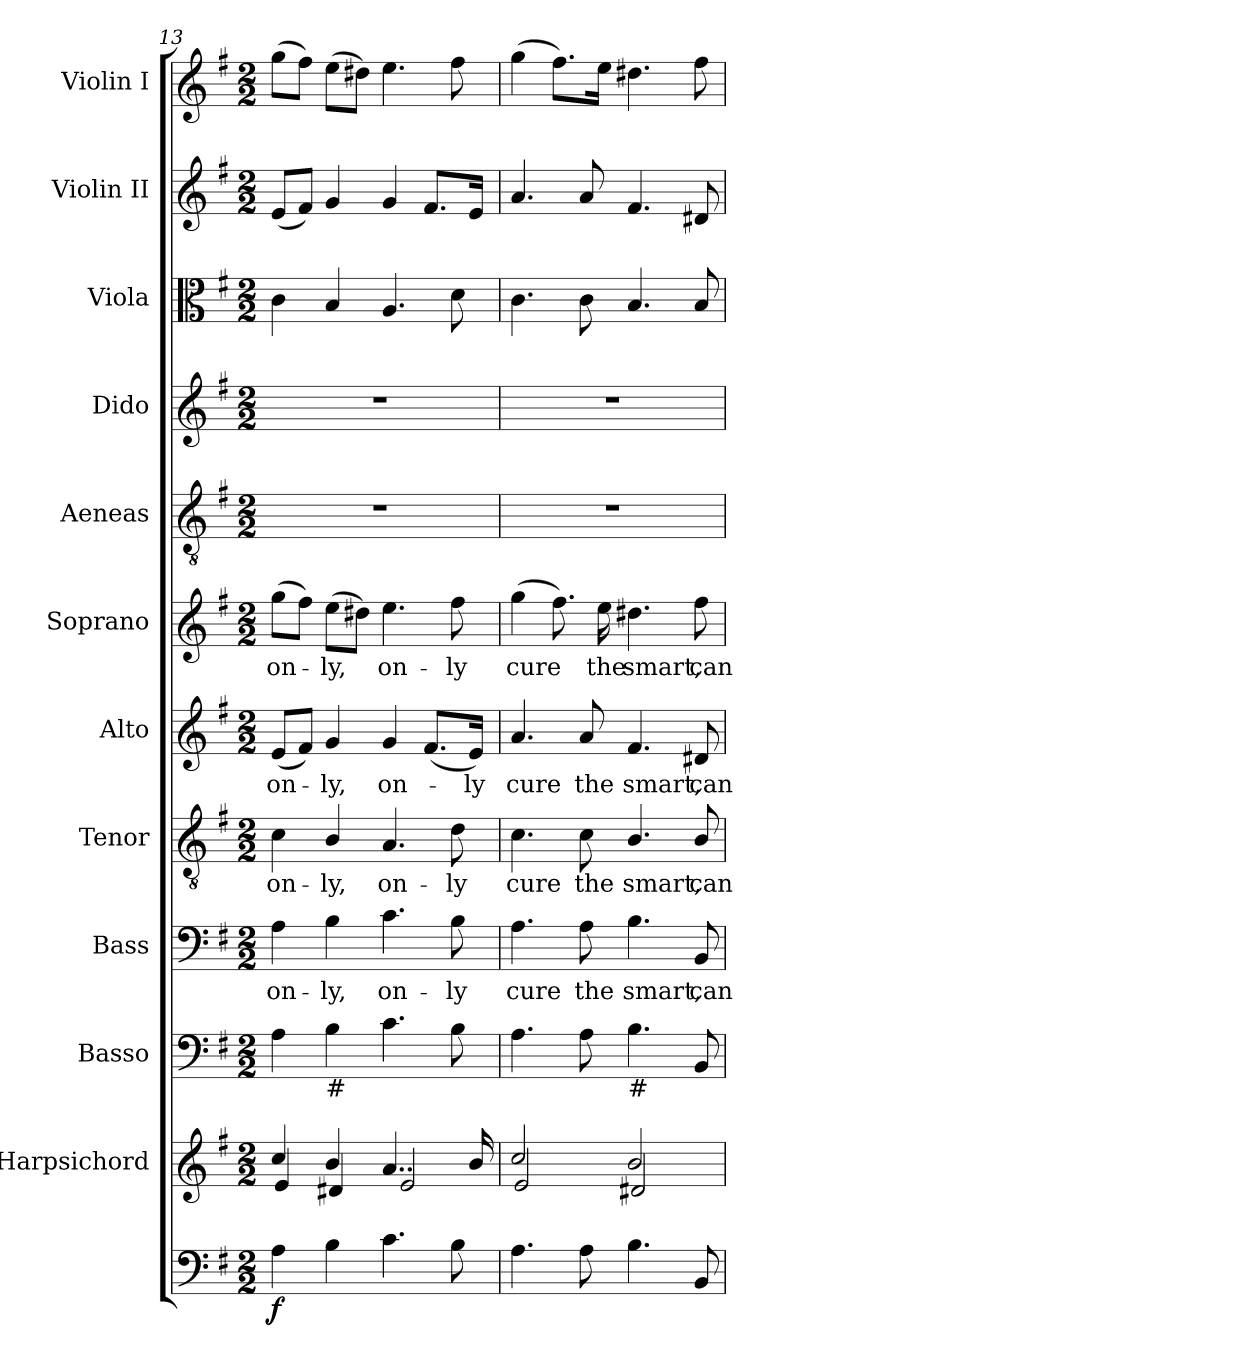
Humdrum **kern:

**kern	**dynam	**kern	**kern	**kern	**text	**kern	**text	**kern	**text	**kern	**text	**kern	**kern	**kern	**kern	**kern
*part12	*part12	*part11	*part10	*part9	*part9	*part8	*part8	*part7	*part7	*part6	*part6	*part5	*part4	*part3	*part2	*part1
*staff12	*staff12	*staff11	*staff10	*staff9	*staff9	*staff8	*staff8	*staff7	*staff7	*staff6	*staff6	*staff5	*staff4	*staff3	*staff2	*staff1
*	*	*I"Harpsichord	*I"Basso	*I"Bass	*	*I"Tenor	*	*I"Alto	*	*I"Soprano	*	*I"Aeneas	*I"Dido	*I"Viola	*I"Violin II	*I"Violin I
*	*	*	*	*I'B.	*	*I'T.	*	*I'A.	*	*I'S.	*	*	*	*I'Viola	*I'Vln. II	*I'Vln. I
!!LO:PB:g=z
*clefF4	*	*clefG2	*clefF4	*clefF4	*	*clefGv2	*	*clefG2	*	*clefG2	*	*clefGv2	*clefG2	*clefC3	*clefG2	*clefG2
*	*	*	*	*	*	*ITrd7c12	*	*	*	*	*	*ITrd7c12	*	*	*	*
*k[f#]	*	*k[f#]	*k[f#]	*k[f#]	*	*k[f#]	*	*k[f#]	*	*k[f#]	*	*k[f#]	*k[f#]	*k[f#]	*k[f#]	*k[f#]
*G:	*	*G:	*G:	*G:	*	*G:	*	*G:	*	*G:	*	*G:	*G:	*G:	*G:	*G:
*M2/2	*	*M2/2	*M2/2	*M2/2	*	*M2/2	*	*M2/2	*	*M2/2	*	*M2/2	*M2/2	*M2/2	*M2/2	*M2/2
=13	=13	=13	=13	=13	=13	=13	=13	=13	=13	=13	=13	=13	=13	=13	=13	=13
*	*	*^	*	*	*	*	*	*	*	*	*	*	*	*	*	*
!	!	!	!	!	!	!LO:LY:b:color=#000000	!	!	!	!	!	!	!	!	!	!	!
!	!	!	!	!	!	!	!	!LO:LY:b:color=#000000	!	!	!	!	!	!	!	!	!
!	!	!	!	!	!	!	!	!	!	!LO:LY:b:color=#000000	!	!	!	!	!	!	!
!	!	!	!	!	!	!	!	!	!	!	!	!LO:LY:b:color=#000000	!	!	!	!	!
4Ai\	f	4cci/	4ei/	4Ai\	4Ai\	on-	4Ci\	on-	(8ei/L	on-	(8ggi\L	on-	1r	1r	4ci\	(8ei/L	(8ggi\L
.	.	.	.	.	.	.	.	.	8f#i/J)	.	8ff#i\J)	.	.	.	.	8f#i/J)	8ff#i\J)
!	!	!	!	!	!	!LO:LY:b:color=#000000	!	!	!	!	!	!	!	!	!	!	!
!	!	!	!	!	!	!	!	!LO:LY:b:color=#000000	!	!	!	!	!	!	!	!	!
!	!	!	!	!	!	!	!	!	!	!LO:LY:b:color=#000000	!	!	!	!	!	!	!
!	!	!	!	!LO:TX:b:t=#	!	!	!	!	!	!	!	!	!	!	!	!	!
!	!	!	!	!	!	!	!	!	!	!	!	!LO:LY:b:color=#000000	!	!	!	!	!
4Bi\	.	4bi/	4d#Xi/	4Bi\	4Bi\	-ly,	4BBi/	-ly,	4gi/	-ly,	(8eei\L	-ly,	.	.	4Bi/	4gi/	(8eei\L
.	.	.	.	.	.	.	.	.	.	.	8dd#Xi\J)	.	.	.	.	.	8dd#Xi\J)
!	!	!	!	!	!	!LO:LY:b:color=#000000	!	!	!	!	!	!	!	!	!	!	!
!	!	!	!	!	!	!	!	!LO:LY:b:color=#000000	!	!	!	!	!	!	!	!	!
!	!	!	!	!	!	!	!	!	!	!LO:LY:b:color=#000000	!	!	!	!	!	!	!
!	!	!	!	!	!	!	!	!	!	!	!	!LO:LY:b:color=#000000	!	!	!	!	!
4.ci\	.	4..ai/	2ei/	4.ci\	4.ci\	on-	4.AAi/	on-	4gi/	on-	4.eei\	on-	.	.	4.Ai/	4gi/	4.eei\
.	.	.	.	.	.	.	.	.	(8.f#i/L	.	.	.	.	.	.	8.f#i/L	.
!	!	!	!	!	!	!LO:LY:b:color=#000000	!	!	!	!	!	!	!	!	!	!	!
!	!	!	!	!	!	!	!	!LO:LY:b:color=#000000	!	!	!	!	!	!	!	!	!
!	!	!	!	!	!	!	!	!	!	!	!	!LO:LY:b:color=#000000	!	!	!	!	!
8Bi\	.	.	.	8Bi\	8Bi\	-ly	8Di\	-ly	.	.	8ff#i\	-ly	.	.	8di\	.	8ff#i\
!	!	!	!	!	!	!	!	!	!	!LO:LY:b:color=#000000	!	!	!	!	!	!	!
.	.	16bi/	.	.	.	.	.	.	16ei/Jk)	-ly	.	.	.	.	.	16ei/Jk	.
=14	=14	=14	=14	=14	=14	=14	=14	=14	=14	=14	=14	=14	=14	=14	=14	=14	=14
!	!	!	!	!	!	!LO:LY:b:color=#000000	!	!	!	!	!	!	!	!	!	!	!
!	!	!	!	!	!	!	!	!LO:LY:b:color=#000000	!	!	!	!	!	!	!	!	!
!	!	!	!	!	!	!	!	!	!	!LO:LY:b:color=#000000	!	!	!	!	!	!	!
!	!	!	!	!	!	!	!	!	!	!	!	!LO:LY:b:color=#000000	!	!	!	!	!
4.Ai\	.	2cci/	2ei/	4.Ai\	4.Ai\	cure	4.Ci\	cure	4.ai/	cure	(4ggi\	cure	1r	1r	4.ci\	4.ai/	(4ggi\
.	.	.	.	.	.	.	.	.	.	.	8.ff#i\)	.	.	.	.	.	8.ff#i\L)
!	!	!	!	!	!	!LO:LY:b:color=#000000	!	!	!	!	!	!	!	!	!	!	!
!	!	!	!	!	!	!	!	!LO:LY:b:color=#000000	!	!	!	!	!	!	!	!	!
!	!	!	!	!	!	!	!	!	!	!LO:LY:b:color=#000000	!	!	!	!	!	!	!
8Ai\	.	.	.	8Ai\	8Ai\	the	8Ci\	the	8ai/	the	.	.	.	.	8ci\	8ai/	.
!	!	!	!	!	!	!	!	!	!	!	!	!LO:LY:b:color=#000000	!	!	!	!	!
.	.	.	.	.	.	.	.	.	.	.	16eei\	the	.	.	.	.	16eei\Jk
!	!	!	!	!	!	!LO:LY:b:color=#000000	!	!	!	!	!	!	!	!	!	!	!
!	!	!	!	!	!	!	!	!LO:LY:b:color=#000000	!	!	!	!	!	!	!	!	!
!	!	!	!	!	!	!	!	!	!	!LO:LY:b:color=#000000	!	!	!	!	!	!	!
!	!	!	!	!LO:TX:b:t=#	!	!	!	!	!	!	!	!	!	!	!	!	!
!	!	!	!	!	!	!	!	!	!	!	!	!LO:LY:b:color=#000000	!	!	!	!	!
4.Bi\	.	2bi/	2d#Xi/	4.Bi\	4.Bi\	smart,	4.BBi/	smart,	4.f#i/	smart,	4.dd#Xi\	smart,	.	.	4.Bi/	4.f#i/	4.dd#Xi\
!	!	!	!	!	!	!LO:LY:b:color=#000000	!	!	!	!	!	!	!	!	!	!	!
!	!	!	!	!	!	!	!	!LO:LY:b:color=#000000	!	!	!	!	!	!	!	!	!
!	!	!	!	!	!	!	!	!	!	!LO:LY:b:color=#000000	!	!	!	!	!	!	!
!	!	!	!	!	!	!	!	!	!	!	!	!LO:LY:b:color=#000000	!	!	!	!	!
8BBi/	.	.	.	8BBi/	8BBi/	can	8BBi/	can	8d#Xi/	can	8ff#i\	can	.	.	8Bi/	8d#Xi/	8ff#i\
*	*	*v	*v	*	*	*	*	*	*	*	*	*	*	*	*	*	*
=	=	=	=	=	=	=	=	=	=	=	=	=	=	=	=	=
*-	*-	*-	*-	*-	*-	*-	*-	*-	*-	*-	*-	*-	*-	*-	*-	*-
